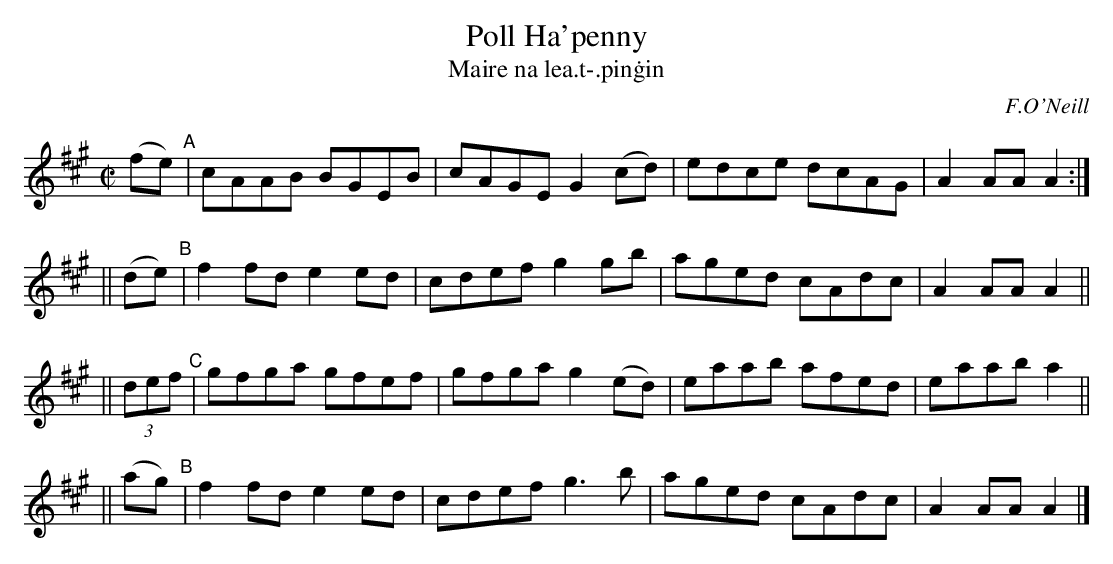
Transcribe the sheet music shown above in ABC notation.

X:1
T: Poll Ha'penny
T: Maire na lea\.t-\.pin\.gin
O: F.O'Neill
M: C|
L: 1/8
K: A	% A minor in DMoI
   (fe) "^A"| cAAB BGEB | cAGE G2(cd)| edce dcAG | A2AA A2 :|
|| (de) "^B"| f2fd e2ed | cdef g2gb  | aged cAdc | A2AA A2 ||
||(3def "^C"| gfga gfef | gfga g2(ed)| eaab afed | eaab a2 ||
|| (ag) "^B"| f2fd e2ed | cdef g3b   | aged cAdc | A2AA A2 |]
